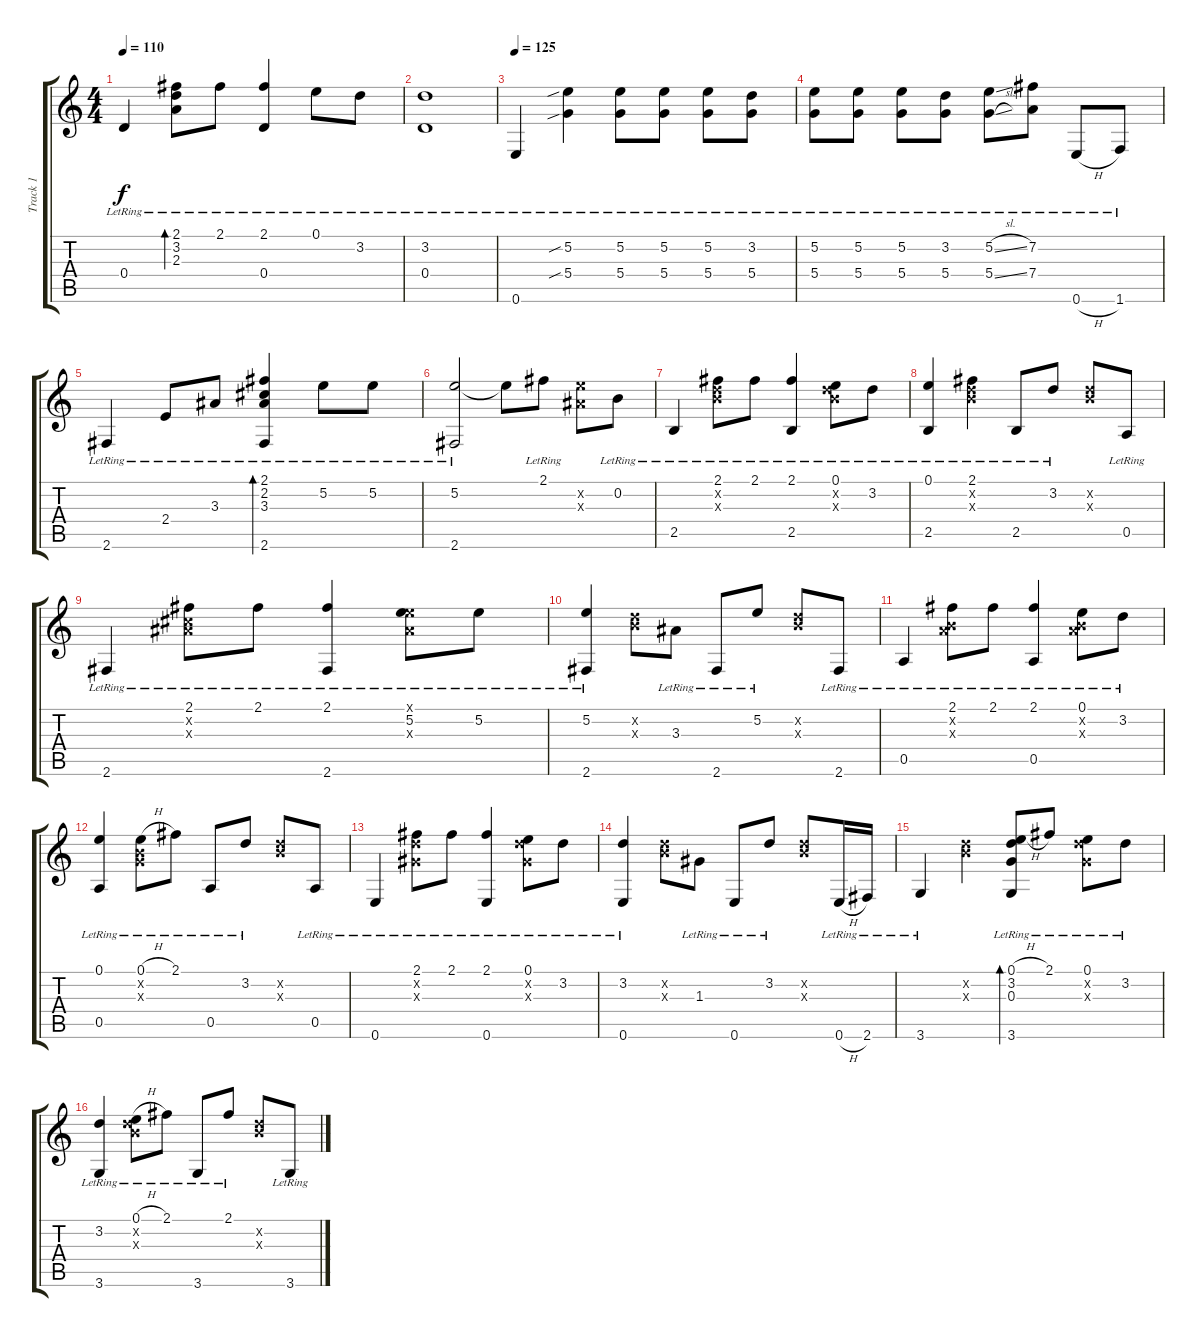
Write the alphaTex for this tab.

\track ("Track 1" "Track 1") {instrument acousticguitarsteel}
\staff {score tabs}
\tuning (E4 B3 G3 D3 A2 E2) {hide}
\ts (4 4)
\tempo 110
\clef g2
\ks c
0.4{lr}.4{dy f} (2.1{lr} 3.2{lr} 2.3{lr}).8{bd 240} 2.1{lr}.8 (2.1{lr} 0.4{lr}).4 0.1{lr}.8 3.2{lr}.8 |
(3.2{lr} 0.4{lr}).1 |
\tempo 125
0.6{lr}.4 (5.2{sib lr} 5.4{sib lr}).4 (5.2{lr} 5.4{lr}).8 (5.2{lr} 5.4{lr}).8 (5.2{lr} 5.4{lr}).8 (3.2{lr} 5.4{lr}).8 |
(5.2{lr} 5.4{lr}).8 (5.2{lr} 5.4{lr}).8 (5.2{lr} 5.4{lr}).8 (3.2{lr} 5.4{lr}).8 (5.2{sl lr} 5.4{sl lr}).8 (7.2{lr} 7.4{lr}).8 0.6{h lr}.8 1.6{lr}.8 |
2.6{lr}.4 2.4{lr}.8 3.3{lr}.8 (2.1{lr} 2.2{lr} 3.3{lr} 2.6{lr}).4{bd 240} 5.2{lr}.8 5.2{lr}.8 |
(5.2{lr} 2.6{lr}).2 5.2{t}.8 2.1{lr}.8 (5.2{x} 3.3{x}).8 0.2{lr}.8 |
2.5{lr}.4 (2.1{lr} 3.2{x} 4.3{x}).8 2.1{lr}.8 (2.1{lr} 2.5{lr}).4 (0.1{lr} 3.2{x} 4.3{x}).8 3.2{lr}.8 |
(0.1{lr} 2.5{lr}).4 (2.1{lr} 3.2{x} 4.3{x}).4 2.5{lr}.8 3.2{lr}.8 (3.2{x} 4.3{x}).8 0.5{lr}.8 |
2.6{lr}.4 (2.1{lr} 2.2{x} 3.3{x}).8 2.1{lr}.8 (2.1{lr} 2.6{lr}).4 (0.1{x} 5.2{lr} 3.3{x}).8 5.2{lr}.8 |
(5.2{lr} 2.6{lr}).4 (3.2{x} 4.3{x}).8 3.3{lr}.8 2.6{lr}.8 5.2{lr}.8 (3.2{x} 4.3{x}).8 2.6{lr}.8 |
0.5{lr}.4 (2.1{lr} 0.2{x} 2.3{x}).8 2.1{lr}.8 (2.1{lr} 0.5{lr}).4 (0.1{lr} 0.2{x} 2.3{x}).8 3.2{lr}.8 |
(0.1{lr} 0.5{lr}).4 (0.1{h lr} 0.2{x} 0.3{x}).8 2.1{lr}.8 0.5{lr}.8 3.2{lr}.8 (3.2{x} 4.3{x}).8 0.5{lr}.8 |
0.6{lr}.4 (2.1{lr} 3.2{x} 1.3{x}).8 2.1{lr}.8 (2.1{lr} 0.6{lr}).4 (0.1{lr} 3.2{x} 1.3{x}).8 3.2{lr}.8 |
(3.2{lr} 0.6{lr}).4 (3.2{x} 4.3{x}).8 1.3{lr}.8 0.6{lr}.8 3.2{lr}.8 (3.2{x} 4.3{x}).8 0.6{h lr}.16 2.6{lr}.16 |
3.6{lr}.4 (3.2{x} 4.3{x}).4 (0.1{h lr} 3.2{lr} 0.3{lr} 3.6{lr}).8{bd 240} 2.1{lr}.8 (0.1{lr} 3.2{x} 0.3{x}).8 3.2{lr}.8 |
(3.2{lr} 3.6{lr}).4 (0.1{h lr} 3.2{x} 4.3{x}).8 2.1{lr}.8 3.6{lr}.8 2.1{lr}.8 (3.2{x} 4.3{x}).8 3.6{lr}.8
